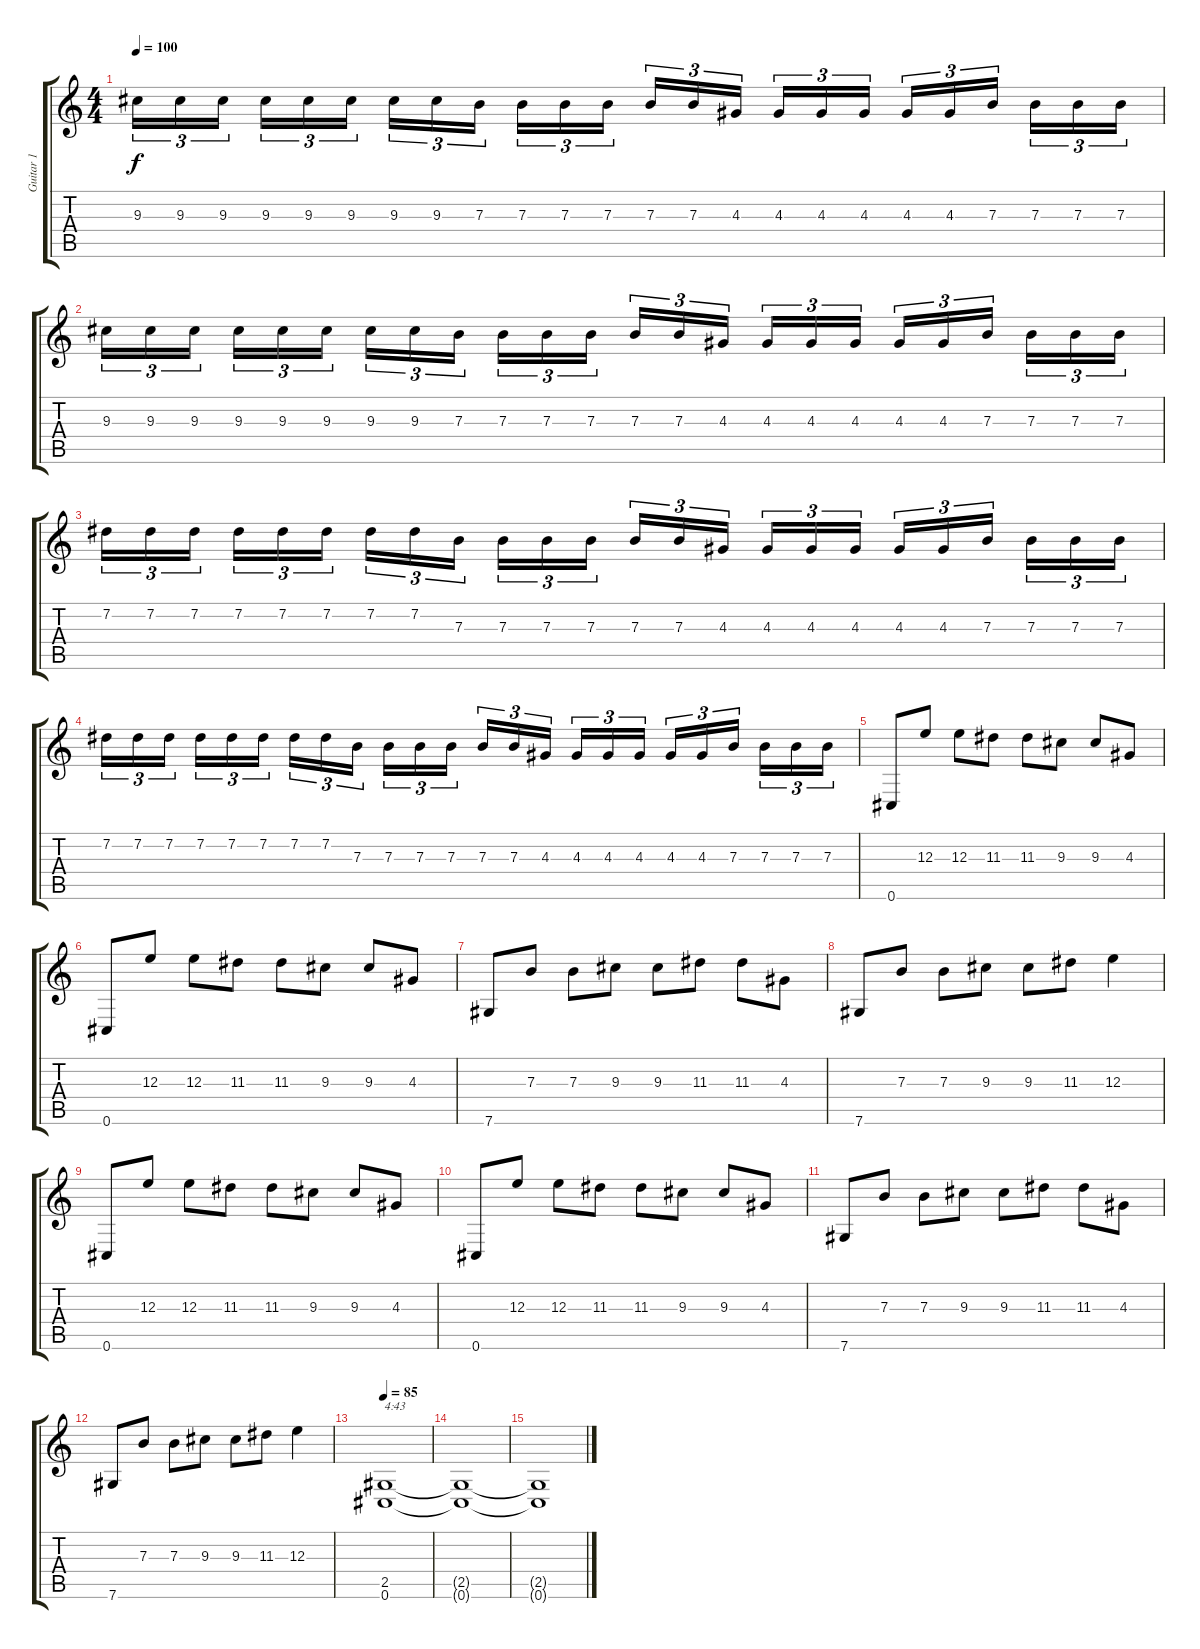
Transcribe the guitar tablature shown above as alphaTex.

\track ("Guitar 1" "Guitar 1") {instrument distortionguitar}
\staff {score tabs}
\tuning (Db4 Ab3 E3 B2 Gb2 Db2) {hide}
\ts (4 4)
\tempo 100
\clef g2
\ks c
9.3.16{tu (3 2) dy f} 9.3.16{tu (3 2)} 9.3.16{tu (3 2)} 9.3.16{tu (3 2)} 9.3.16{tu (3 2)} 9.3.16{tu (3 2)} 9.3.16{tu (3 2)} 9.3.16{tu (3 2)} 7.3.16{tu (3 2)} 7.3.16{tu (3 2)} 7.3.16{tu (3 2)} 7.3.16{tu (3 2)} 7.3.16{tu (3 2)} 7.3.16{tu (3 2)} 4.3.16{tu (3 2)} 4.3.16{tu (3 2)} 4.3.16{tu (3 2)} 4.3.16{tu (3 2)} 4.3.16{tu (3 2)} 4.3.16{tu (3 2)} 7.3.16{tu (3 2)} 7.3.16{tu (3 2)} 7.3.16{tu (3 2)} 7.3.16{tu (3 2)} |
9.3.16{tu (3 2)} 9.3.16{tu (3 2)} 9.3.16{tu (3 2)} 9.3.16{tu (3 2)} 9.3.16{tu (3 2)} 9.3.16{tu (3 2)} 9.3.16{tu (3 2)} 9.3.16{tu (3 2)} 7.3.16{tu (3 2)} 7.3.16{tu (3 2)} 7.3.16{tu (3 2)} 7.3.16{tu (3 2)} 7.3.16{tu (3 2)} 7.3.16{tu (3 2)} 4.3.16{tu (3 2)} 4.3.16{tu (3 2)} 4.3.16{tu (3 2)} 4.3.16{tu (3 2)} 4.3.16{tu (3 2)} 4.3.16{tu (3 2)} 7.3.16{tu (3 2)} 7.3.16{tu (3 2)} 7.3.16{tu (3 2)} 7.3.16{tu (3 2)} |
7.2.16{tu (3 2)} 7.2.16{tu (3 2)} 7.2.16{tu (3 2)} 7.2.16{tu (3 2)} 7.2.16{tu (3 2)} 7.2.16{tu (3 2)} 7.2.16{tu (3 2)} 7.2.16{tu (3 2)} 7.3.16{tu (3 2)} 7.3.16{tu (3 2)} 7.3.16{tu (3 2)} 7.3.16{tu (3 2)} 7.3.16{tu (3 2)} 7.3.16{tu (3 2)} 4.3.16{tu (3 2)} 4.3.16{tu (3 2)} 4.3.16{tu (3 2)} 4.3.16{tu (3 2)} 4.3.16{tu (3 2)} 4.3.16{tu (3 2)} 7.3.16{tu (3 2)} 7.3.16{tu (3 2)} 7.3.16{tu (3 2)} 7.3.16{tu (3 2)} |
7.2.16{tu (3 2)} 7.2.16{tu (3 2)} 7.2.16{tu (3 2)} 7.2.16{tu (3 2)} 7.2.16{tu (3 2)} 7.2.16{tu (3 2)} 7.2.16{tu (3 2)} 7.2.16{tu (3 2)} 7.3.16{tu (3 2)} 7.3.16{tu (3 2)} 7.3.16{tu (3 2)} 7.3.16{tu (3 2)} 7.3.16{tu (3 2)} 7.3.16{tu (3 2)} 4.3.16{tu (3 2)} 4.3.16{tu (3 2)} 4.3.16{tu (3 2)} 4.3.16{tu (3 2)} 4.3.16{tu (3 2)} 4.3.16{tu (3 2)} 7.3.16{tu (3 2)} 7.3.16{tu (3 2)} 7.3.16{tu (3 2)} 7.3.16{tu (3 2)} |
0.6.8 12.3.8 12.3.8 11.3.8 11.3.8 9.3.8 9.3.8 4.3.8 |
0.6.8 12.3.8 12.3.8 11.3.8 11.3.8 9.3.8 9.3.8 4.3.8 |
7.6.8 7.3.8 7.3.8 9.3.8 9.3.8 11.3.8 11.3.8 4.3.8 |
7.6.8 7.3.8 7.3.8 9.3.8 9.3.8 11.3.8 12.3.4 |
0.6.8 12.3.8 12.3.8 11.3.8 11.3.8 9.3.8 9.3.8 4.3.8 |
0.6.8 12.3.8 12.3.8 11.3.8 11.3.8 9.3.8 9.3.8 4.3.8 |
7.6.8 7.3.8 7.3.8 9.3.8 9.3.8 11.3.8 11.3.8 4.3.8 |
7.6.8 7.3.8 7.3.8 9.3.8 9.3.8 11.3.8 12.3.4 |
\tempo 85
(2.5 0.6).1{txt "4:43"} |
(2.5{t} 0.6{t}).1 |
(2.5{t} 0.6{t}).1
